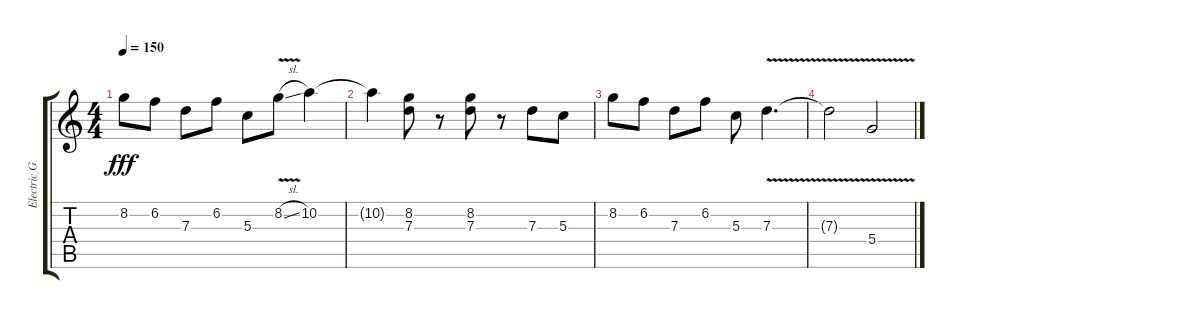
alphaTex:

\track ("Electric Guitar" "Electric G") {instrument overdrivenguitar}
\staff {score tabs}
\tuning (E4 B3 G3 D3 A2 E2) {hide}
\ts (4 4)
\tempo 150
\clef g2
\ks c
8.2.8{dy fff} 6.2.8 7.3.8 6.2.8 5.3.8 8.2{v sl}.8 10.2.4 |
10.2{t}.4 (8.2 7.3).8 r.8 (8.2 7.3).8 r.8 7.3.8 5.3.8 |
8.2.8 6.2.8 7.3.8 6.2.8 5.3.8 7.3{v}.4{d} |
7.3{t}.2 5.4{v}.2
